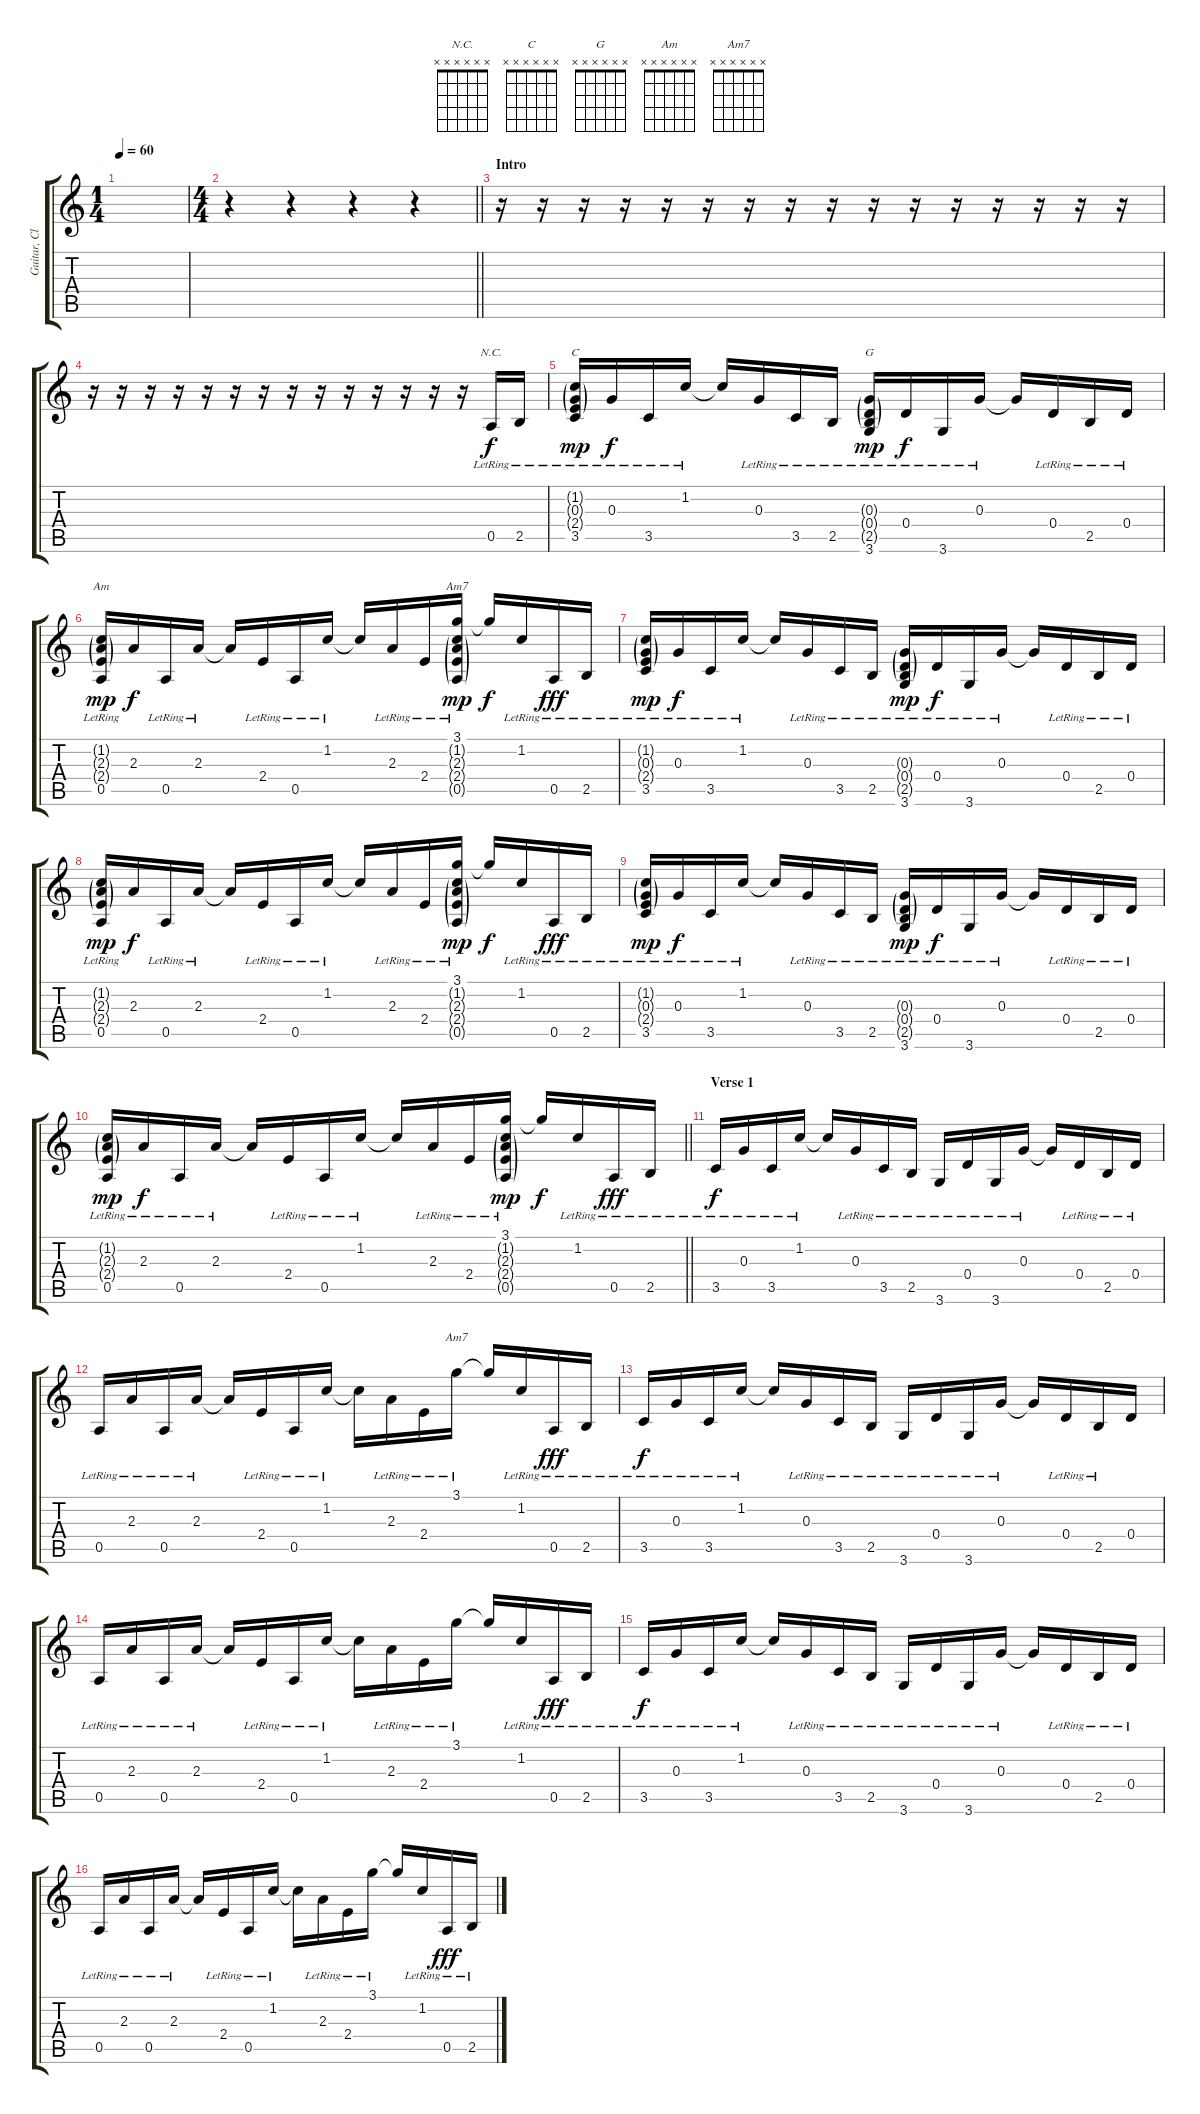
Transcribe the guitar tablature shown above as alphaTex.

\track ("Guitar, Clean" "Guitar, Cl") {instrument electricguitarclean}
\staff {score tabs}
\tuning (E4 B3 G3 D3 A2 E2) {hide}
\chord ("N.C." x x x x x x)
\chord ("C" x x x x x x)
\chord ("G" x x x x x x)
\chord ("Am" x x x x x x)
\chord ("Am7" 3 1 x x x x)
\chord ("Am7" x x x x x x)
\ts (1 4)
\tempo 60
\clef g2
\ks c
|
\ts (4 4)
\barLineRight lightlight
r.4 r.4 r.4 r.4 |
\section ("" "Intro")
r.16 r.16 r.16 r.16 r.16 r.16 r.16 r.16 r.16 r.16 r.16 r.16 r.16 r.16 r.16 r.16 |
r.16 r.16 r.16 r.16 r.16 r.16 r.16 r.16 r.16 r.16 r.16 r.16 r.16 r.16 0.5{lr}.16{ch "N.C."} 2.5{lr}.16 |
(1.2{g} 0.3{g} 2.4{g} 3.5{lr}).16{ch "C" dy mp} 0.3{lr}.16{dy f} 3.5{lr}.16 1.2{lr}.16 1.2{t}.16 0.3{lr}.16 3.5{lr}.16 2.5{lr}.16 (0.3{g} 0.4{g} 2.5{g} 3.6{lr}).16{ch "G" dy mp} 0.4{lr}.16{dy f} 3.6{lr}.16 0.3{lr}.16 0.3{t}.16 0.4{lr}.16 2.5{lr}.16 0.4{lr}.16 |
(1.2{g} 2.3{g} 2.4{g} 0.5{lr}).16{ch "Am" dy mp} 2.3.16{dy f} 0.5{lr}.16 2.3{lr}.16 2.3{t}.16 2.4{lr}.16 0.5{lr}.16 1.2{lr}.16 1.2{t}.16 2.3{lr}.16 2.4{lr}.16 (3.1{lr} 1.2{g} 2.3{g} 2.4{g} 0.5{g}).16{ch "Am7" dy mp} 3.1{t}.16{dy f} 1.2{lr}.16 0.5{lr}.16{dy fff} 2.5{lr}.16 |
(1.2{g} 0.3{g} 2.4{g} 3.5{lr}).16{dy mp} 0.3{lr}.16{dy f} 3.5{lr}.16 1.2{lr}.16 1.2{t}.16 0.3{lr}.16 3.5{lr}.16 2.5{lr}.16 (0.3{g} 0.4{g} 2.5{g} 3.6{lr}).16{dy mp} 0.4{lr}.16{dy f} 3.6{lr}.16 0.3{lr}.16 0.3{t}.16 0.4{lr}.16 2.5{lr}.16 0.4{lr}.16 |
(1.2{g} 2.3{g} 2.4{g} 0.5{lr}).16{dy mp} 2.3.16{dy f} 0.5{lr}.16 2.3{lr}.16 2.3{t}.16 2.4{lr}.16 0.5{lr}.16 1.2{lr}.16 1.2{t}.16 2.3{lr}.16 2.4{lr}.16 (3.1{lr} 1.2{g} 2.3{g} 2.4{g} 0.5{g}).16{dy mp} 3.1{t}.16{dy f} 1.2{lr}.16 0.5{lr}.16{dy fff} 2.5{lr}.16 |
(1.2{g} 0.3{g} 2.4{g} 3.5{lr}).16{dy mp} 0.3{lr}.16{dy f} 3.5{lr}.16 1.2{lr}.16 1.2{t}.16 0.3{lr}.16 3.5{lr}.16 2.5{lr}.16 (0.3{g} 0.4{g} 2.5{g} 3.6{lr}).16{dy mp} 0.4{lr}.16{dy f} 3.6{lr}.16 0.3{lr}.16 0.3{t}.16 0.4{lr}.16 2.5{lr}.16 0.4{lr}.16 |
\barLineRight lightlight
(1.2{g} 2.3{g} 2.4{g} 0.5{lr}).16{dy mp} 2.3{lr}.16{dy f} 0.5{lr}.16 2.3{lr}.16 2.3{t}.16 2.4{lr}.16 0.5{lr}.16 1.2{lr}.16 1.2{t}.16 2.3{lr}.16 2.4{lr}.16 (3.1{lr} 1.2{g} 2.3{g} 2.4{g} 0.5{g}).16{dy mp} 3.1{t}.16{dy f} 1.2{lr}.16 0.5{lr}.16{dy fff} 2.5{lr}.16 |
\section ("" "Verse 1")
3.5{lr}.16{dy f} 0.3{lr}.16 3.5{lr}.16 1.2{lr}.16 1.2{t}.16 0.3{lr}.16 3.5{lr}.16 2.5{lr}.16 3.6{lr}.16 0.4{lr}.16 3.6{lr}.16 0.3{lr}.16 0.3{t}.16 0.4{lr}.16 2.5{lr}.16 0.4{lr}.16 |
0.5{lr}.16 2.3{lr}.16 0.5{lr}.16 2.3{lr}.16 2.3{t}.16 2.4{lr}.16 0.5{lr}.16 1.2{lr}.16 1.2{t}.16 2.3{lr}.16 2.4{lr}.16 3.1{lr}.16{ch "Am7"} 3.1{t}.16 1.2{lr}.16 0.5{lr}.16{dy fff} 2.5{lr}.16 |
3.5{lr}.16{dy f} 0.3{lr}.16 3.5{lr}.16 1.2{lr}.16 1.2{t}.16 0.3{lr}.16 3.5{lr}.16 2.5{lr}.16 3.6{lr}.16 0.4{lr}.16 3.6{lr}.16 0.3{lr}.16 0.3{t}.16 0.4{lr}.16 2.5{lr}.16 0.4.16 |
0.5{lr}.16 2.3{lr}.16 0.5{lr}.16 2.3{lr}.16 2.3{t}.16 2.4{lr}.16 0.5{lr}.16 1.2{lr}.16 1.2{t}.16 2.3{lr}.16 2.4{lr}.16 3.1{lr}.16 3.1{t}.16 1.2{lr}.16 0.5{lr}.16{dy fff} 2.5{lr}.16 |
3.5{lr}.16{dy f} 0.3{lr}.16 3.5{lr}.16 1.2{lr}.16 1.2{t}.16 0.3{lr}.16 3.5{lr}.16 2.5{lr}.16 3.6{lr}.16 0.4{lr}.16 3.6{lr}.16 0.3{lr}.16 0.3{t}.16 0.4{lr}.16 2.5{lr}.16 0.4{lr}.16 |
0.5{lr}.16 2.3{lr}.16 0.5{lr}.16 2.3{lr}.16 2.3{t}.16 2.4{lr}.16 0.5{lr}.16 1.2{lr}.16 1.2{t}.16 2.3{lr}.16 2.4{lr}.16 3.1{lr}.16 3.1{t}.16 1.2{lr}.16 0.5{lr}.16{dy fff} 2.5{lr}.16
